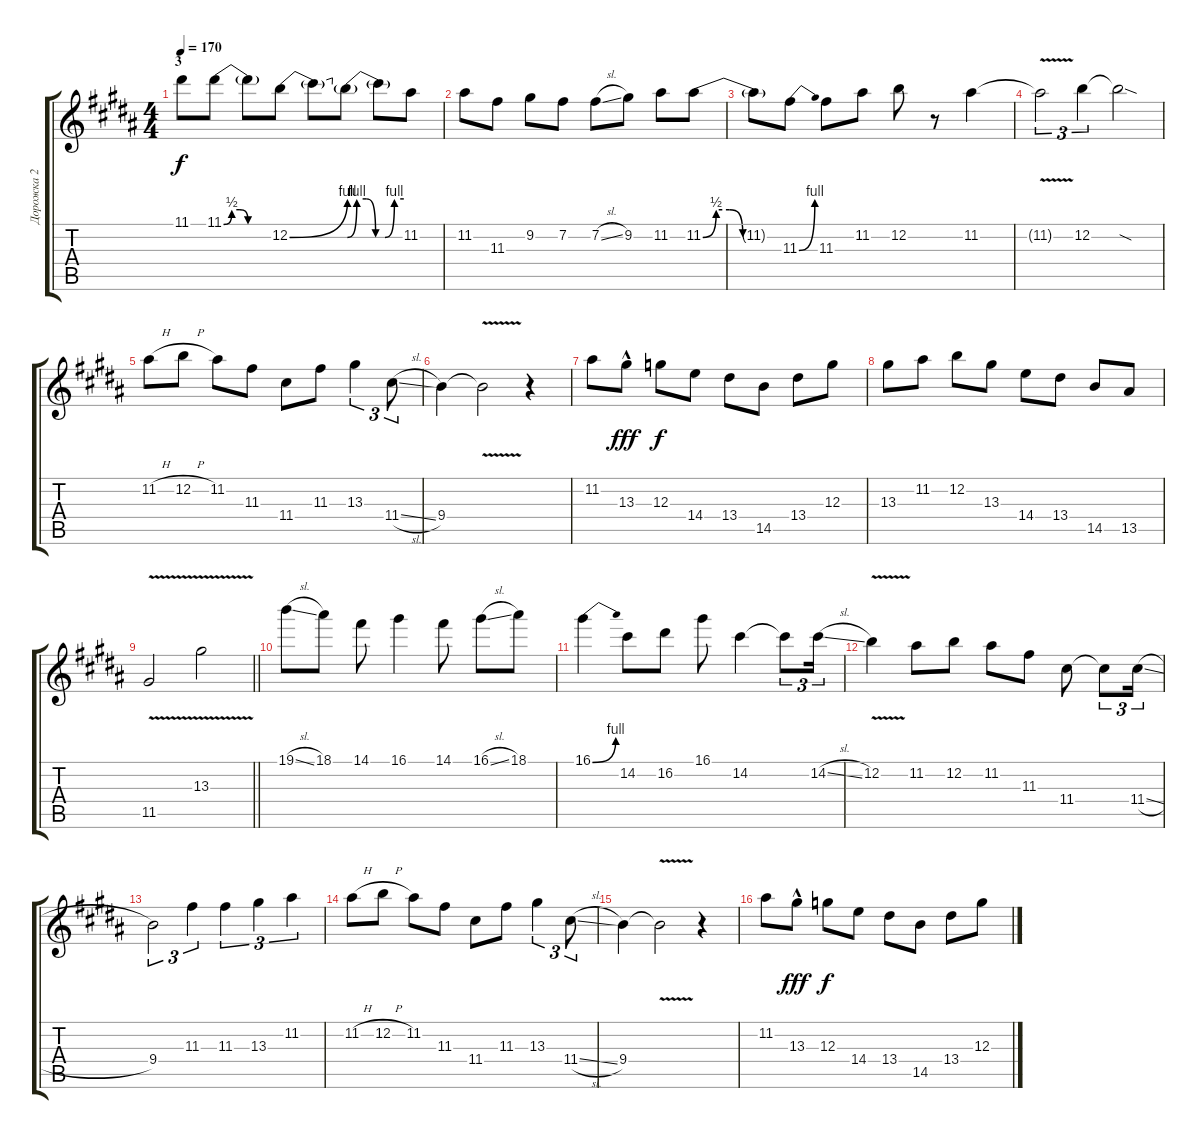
\track ("Дорожка 2" "Дорожка 2") {instrument distortionguitar}
\staff {score tabs}
\tuning (E4 B3 G3 D3 A2 E2) {hide}
\ts (4 4)
\section ("" "3")
\tempo 170
\clef g2
\ks g#minor
11.1.8{dy f} 11.1{be (custom 0 0 10 2 20 2 30 0 60 0)}.8 11.1{t}.8 12.2{be (bend 0 0 60 4)}.8 12.2{t}.8 12.2{be (custom 0 0 10 4 20 4 30 0 40 0 50 4 60 4) t}.8 12.2{t}.8 11.2.8 |
11.2.8 11.3.8 9.2.8 7.2.8 7.2{sl}.8 9.2.8 11.2.8 11.2{be (custom 0 0 10 2 20 2 30 0 60 0)}.8 |
11.2{t}.8 11.3{be (bend 0 0 60 4)}.8 11.3.8 11.2.8 12.2.8 r.8 11.2.4 |
11.2{v t}.2{tu (3 2)} 12.2.4{tu (3 2)} 12.2{sod t}.2 |
11.2{h}.8 12.2{h}.8 11.2.8 11.3.8 11.4.8 11.3.8 13.3.4{tu (3 2)} 11.4{sl}.8{tu (3 2)} |
9.4.4 9.4{v t}.2 r.4 |
11.2.8 13.3{hac}.8{dy fff} 12.3.8{dy f} 14.4.8 13.4.8 14.5.8 13.4.8 12.3.8 |
13.3.8 11.2.8 12.2.8 13.3.8 14.4.8 13.4.8 14.5.8 13.5.8 |
\barLineRight lightlight
11.5{v}.2 13.3{v}.2 |
19.1{sl}.8 18.1.8 14.1.8 16.1.4 14.1.8 16.1{sl}.8 18.1.8 |
16.1{be (bend 0 0 60 4)}.4 14.2.8 16.2.8 16.1.8 14.2.4 14.2{t}.8{tu (3 2)} 14.2{sl}.16{tu (3 2)} |
12.2{v}.4 11.2.8 12.2.8 11.2.8 11.3.8 11.4.8 11.4{t}.8{tu (3 2)} 11.4{sl}.16{tu (3 2)} |
9.4.2{tu (3 2)} 11.3.4{tu (3 2)} 11.3.4{tu (3 2)} 13.3.4{tu (3 2)} 11.2.4{tu (3 2)} |
11.2{h}.8 12.2{h}.8 11.2.8 11.3.8 11.4.8 11.3.8 13.3.4{tu (3 2)} 11.4{sl}.8{tu (3 2)} |
9.4.4 9.4{v t}.2 r.4 |
11.2.8 13.3{hac}.8{dy fff} 12.3.8{dy f} 14.4.8 13.4.8 14.5.8 13.4.8 12.3.8
